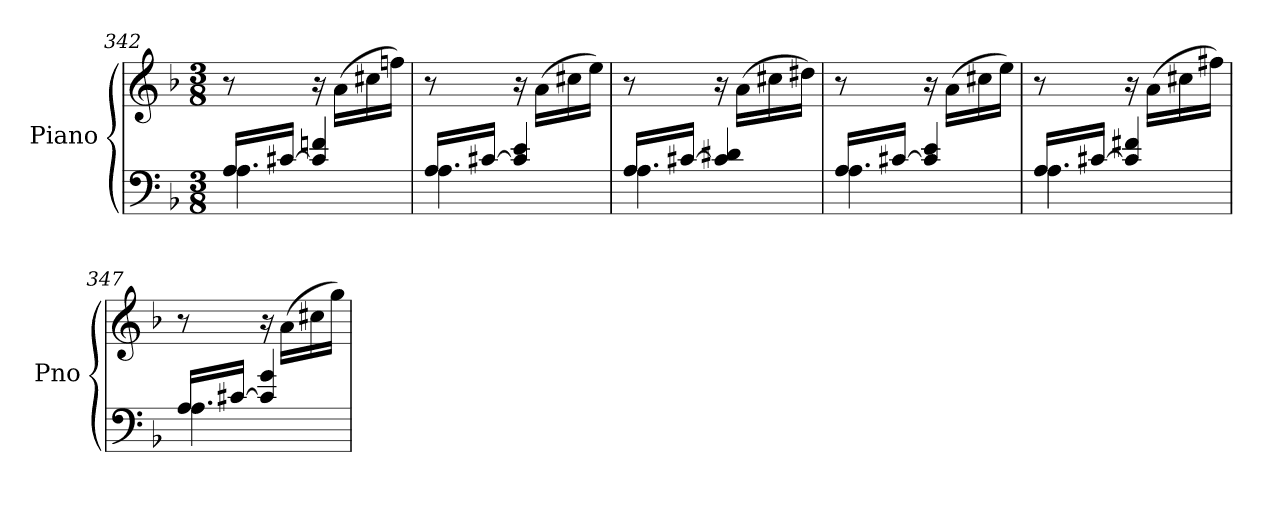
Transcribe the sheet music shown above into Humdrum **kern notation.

**kern	**kern	**dynam
*part1	*part1	*part1
*staff2	*staff1	*staff1/2
*I"Piano	*	*
*I'Pno	*	*
!!LO:LB:g=z
*clefF4	*clefG2	*
*k[b-]	*k[b-]	*
*M3/8	*M3/8	*
=342	=342	=342
*^	*	*
16A/LL	4.A\	8r	.
[16c#X/JJ	.	.	.
4c#/] 4fn/	.	16r	.
.	.	(16a\LL	.
.	.	16cc#X\	.
.	.	16ffn\JJ)	.
=343	=343	=343	=343
16A/LL	4.A\	8r	.
[16c#X/JJ	.	.	.
4c#/] 4e/	.	16r	.
!	!	!	!LO:DY:b
.	.	(16a\LL	other-dynamics
.	.	16cc#X\	.
.	.	16ee\JJ)	.
=344	=344	=344	=344
16A/LL	4.A\	8r	.
[16c#X/JJ	.	.	.
4c#/] 4d#X/	.	16r	.
.	.	(16a\LL	.
.	.	16cc#X\	.
.	.	16dd#X\JJ)	.
=345	=345	=345	=345
16A/LL	4.A\	8r	.
[16c#X/JJ	.	.	.
4c#/] 4e/	.	16r	.
.	.	(16a\LL	.
.	.	16cc#X\	.
.	.	16ee\JJ)	.
!!LO:PB:g=z
=346	=346	=346	=346
16A/LL	4.A\	8r	.
[16c#X/JJ	.	.	.
4c#/] 4f#X/	.	16r	.
.	.	(16a\LL	.
.	.	16cc#X\	.
.	.	16ff#X\JJ)	.
=347	=347	=347	=347
16A/LL	4.A\	8r	.
[16c#X/JJ	.	.	.
4c#/] 4g/	.	16r	.
!	!	!	!LO:DY:b
.	.	(16a\LL	other-dynamics
.	.	16cc#X\	.
.	.	16gg\JJ)	.
*v	*v	*	*
=	=	=
*-	*-	*-
